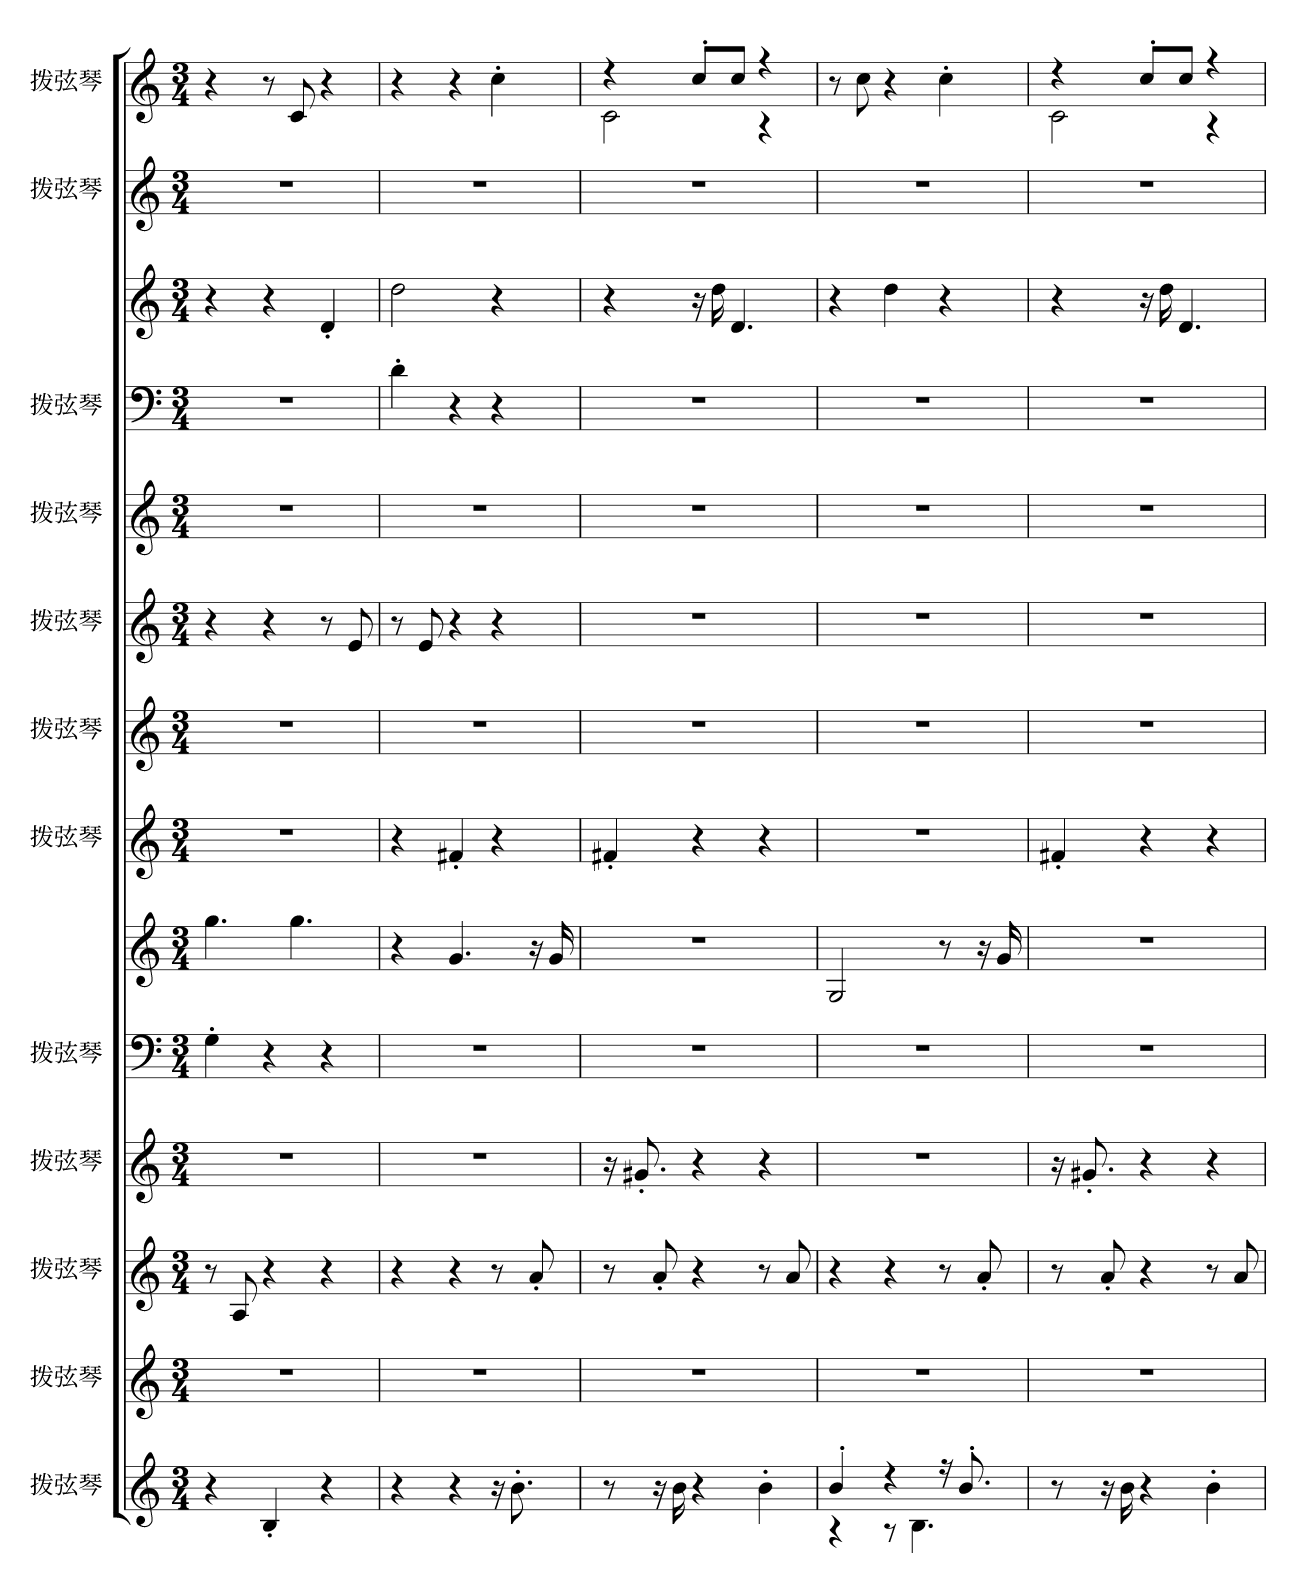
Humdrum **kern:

**kern	**kern	**kern	**kern	**kern	**kern	**kern	**kern	**kern	**kern	**kern	**kern	**kern	**kern
*part12	*part11	*part10	*part9	*part8	*part8	*part7	*part6	*part5	*part4	*part3	*part3	*part2	*part1
*staff14	*staff13	*staff12	*staff11	*staff10	*staff9	*staff8	*staff7	*staff6	*staff5	*staff4	*staff3	*staff2	*staff1
*I"拨弦琴	*I"拨弦琴	*I"拨弦琴	*I"拨弦琴	*I"拨弦琴	*	*I"拨弦琴	*I"拨弦琴	*I"拨弦琴	*I"拨弦琴	*I"拨弦琴	*	*I"拨弦琴	*I"拨弦琴
*clefG2	*clefG2	*clefG2	*clefG2	*clefF4	*clefG2	*clefG2	*clefG2	*clefG2	*clefG2	*clefF4	*clefG2	*clefG2	*clefG2
*k[]	*k[]	*k[]	*k[]	*k[]	*k[]	*k[]	*k[]	*k[]	*k[]	*k[]	*k[]	*k[]	*k[]
*M3/4	*M3/4	*M3/4	*M3/4	*M3/4	*M3/4	*M3/4	*M3/4	*M3/4	*M3/4	*M3/4	*M3/4	*M3/4	*M3/4
*MM110	*MM110	*MM110	*MM110	*MM110	*MM110	*MM110	*MM110	*MM110	*MM110	*MM110	*MM110	*MM110	*MM110
=1	=1	=1	=1	=1	=1	=1	=1	=1	=1	=1	=1	=1	=1
4r	2.r	8r	2.r	4G'\	4.gg\	2.r	2.r	4r	2.r	2.r	4r	2.r	4r
.	.	8A/	.	.	.	.	.	.	.	.	.	.	.
4B'/	.	4r	.	4r	.	.	.	4r	.	.	4r	.	8r
.	.	.	.	.	4.gg\	.	.	.	.	.	.	.	8c/
4r	.	4r	.	4r	.	.	.	8r	.	.	4d'/	.	4r
.	.	.	.	.	.	.	.	8e/	.	.	.	.	.
=2	=2	=2	=2	=2	=2	=2	=2	=2	=2	=2	=2	=2	=2
4r	2.r	4r	2.r	2.r	4r	4r	2.r	8r	2.r	4d'\	2dd\	2.r	4r
.	.	.	.	.	.	.	.	8e/	.	.	.	.	.
4r	.	4r	.	.	4.g/	4f#X'/	.	4r	.	4r	.	.	4r
16r	.	8r	.	.	.	4r	.	4r	.	4r	4r	.	4cc'\
8.b'\	.	.	.	.	.	.	.	.	.	.	.	.	.
.	.	8a'/	.	.	16r	.	.	.	.	.	.	.	.
.	.	.	.	.	16g/	.	.	.	.	.	.	.	.
=3	=3	=3	=3	=3	=3	=3	=3	=3	=3	=3	=3	=3	=3
*	*	*	*	*	*	*	*	*	*	*	*	*	*^
8r	2.r	8r	16r	2.r	2.r	4f#X'/	2.r	2.r	2.r	2.r	4r	2.r	4r	2c\
.	.	.	8.g#X'/	.	.	.	.	.	.	.	.	.	.	.
16r	.	8a'/	.	.	.	.	.	.	.	.	.	.	.	.
16b\	.	.	.	.	.	.	.	.	.	.	.	.	.	.
4r	.	4r	4r	.	.	4r	.	.	.	.	16r	.	8cc'/L	.
.	.	.	.	.	.	.	.	.	.	.	16dd\	.	.	.
.	.	.	.	.	.	.	.	.	.	.	4.d/	.	8cc/J	.
4b'\	.	8r	4r	.	.	4r	.	.	.	.	.	.	4r	4r
.	.	8a/	.	.	.	.	.	.	.	.	.	.	.	.
*	*	*	*	*	*	*	*	*	*	*	*	*	*v	*v
=4	=4	=4	=4	=4	=4	=4	=4	=4	=4	=4	=4	=4	=4
*^	*	*	*	*	*	*	*	*	*	*	*	*	*
4b'/	4r	2.r	4r	2.r	2.r	2G/	2.r	2.r	2.r	2.r	2.r	4r	2.r	8r
.	.	.	.	.	.	.	.	.	.	.	.	.	.	8cc\
4r	8r	.	4r	.	.	.	.	.	.	.	.	4dd\	.	4r
.	4.B\	.	.	.	.	.	.	.	.	.	.	.	.	.
16r	.	.	8r	.	.	8r	.	.	.	.	.	4r	.	4cc'\
8.b'/	.	.	.	.	.	.	.	.	.	.	.	.	.	.
.	.	.	8a'/	.	.	16r	.	.	.	.	.	.	.	.
.	.	.	.	.	.	16g/	.	.	.	.	.	.	.	.
*v	*v	*	*	*	*	*	*	*	*	*	*	*	*	*
!!LO:PB:g=z
=5	=5	=5	=5	=5	=5	=5	=5	=5	=5	=5	=5	=5	=5
*	*	*	*	*	*	*	*	*	*	*	*	*	*^
8r	2.r	8r	16r	2.r	2.r	4f#X'/	2.r	2.r	2.r	2.r	4r	2.r	4r	2c\
.	.	.	8.g#X'/	.	.	.	.	.	.	.	.	.	.	.
16r	.	8a'/	.	.	.	.	.	.	.	.	.	.	.	.
16b\	.	.	.	.	.	.	.	.	.	.	.	.	.	.
4r	.	4r	4r	.	.	4r	.	.	.	.	16r	.	8cc'/L	.
.	.	.	.	.	.	.	.	.	.	.	16dd\	.	.	.
.	.	.	.	.	.	.	.	.	.	.	4.d/	.	8cc/J	.
4b'\	.	8r	4r	.	.	4r	.	.	.	.	.	.	4r	4r
.	.	8a/	.	.	.	.	.	.	.	.	.	.	.	.
*	*	*	*	*	*	*	*	*	*	*	*	*	*v	*v
=	=	=	=	=	=	=	=	=	=	=	=	=	=
*-	*-	*-	*-	*-	*-	*-	*-	*-	*-	*-	*-	*-	*-
